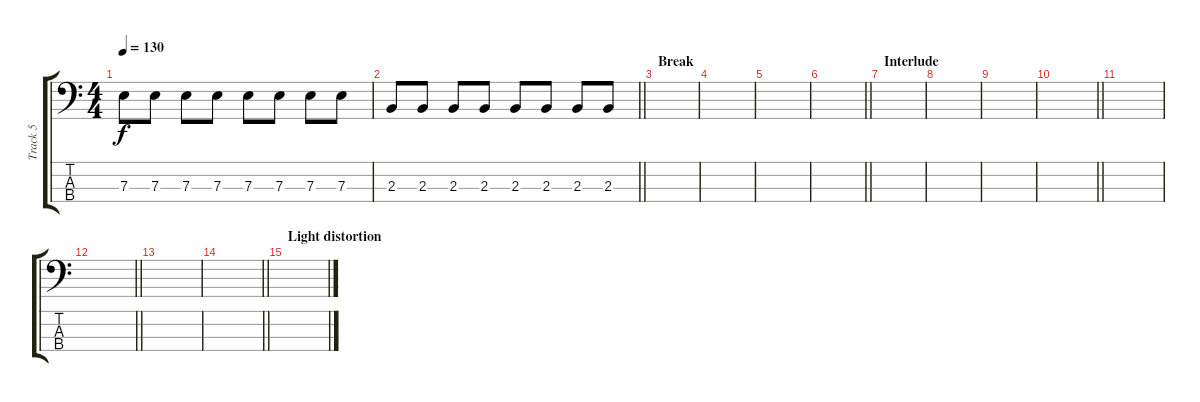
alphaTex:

\track ("Track 5" "Track 5") {instrument electricbassfinger}
\staff {score tabs}
\tuning (G2 D2 A1 E1) {hide}
\ts (4 4)
\tempo 130
\clef f4
\ks c
7.3.8{dy f} 7.3.8 7.3.8 7.3.8 7.3.8 7.3.8 7.3.8 7.3.8 |
\barLineRight lightlight
2.3.8 2.3.8 2.3.8 2.3.8 2.3.8 2.3.8 2.3.8 2.3.8 |
\section ("" "Break")
|
|
|
\barLineRight lightlight
|
\section ("" "Interlude")
|
|
|
\barLineRight lightlight
|
|
\barLineRight lightlight
|
|
\barLineRight lightlight
|
\section ("" "Light distortion")
